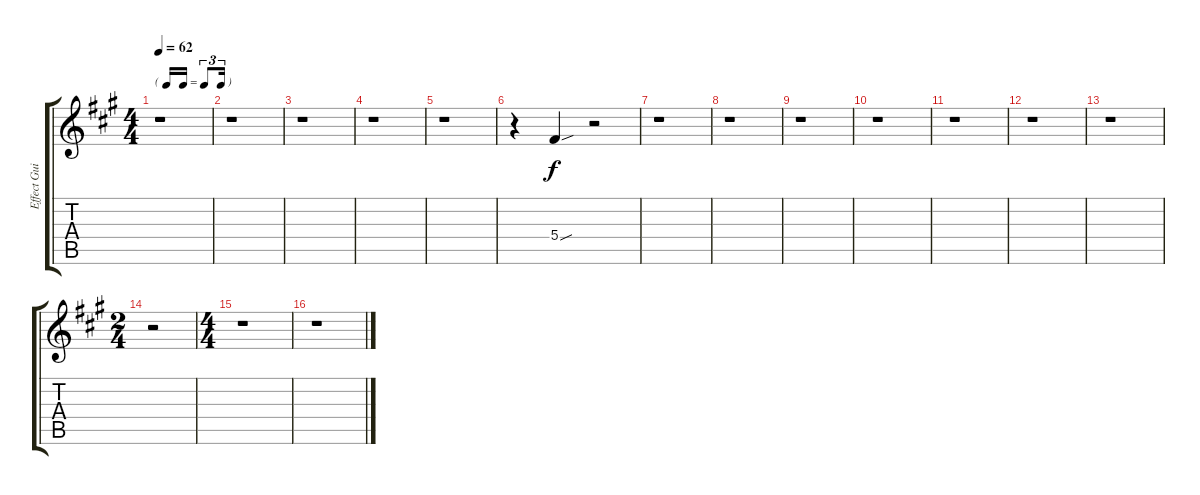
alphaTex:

\track ("Effect Guitar" "Effect Gui") {instrument overdrivenguitar}
\staff {score tabs}
\tuning (Eb4 Bb3 Gb3 Db3 Ab2 Eb2) {hide}
\ts (4 4)
\tf triplet16th
\tempo 62
\clef g2
\ks a
r.1{dy f} |
r.1 |
r.1 |
r.1 |
r.1 |
r.4 5.4{sou}.4 r.2 |
r.1 |
r.1 |
r.1 |
r.1 |
r.1 |
r.1 |
r.1 |
\ts (2 4)
r.2 |
\ts (4 4)
r.1 |
r.1
